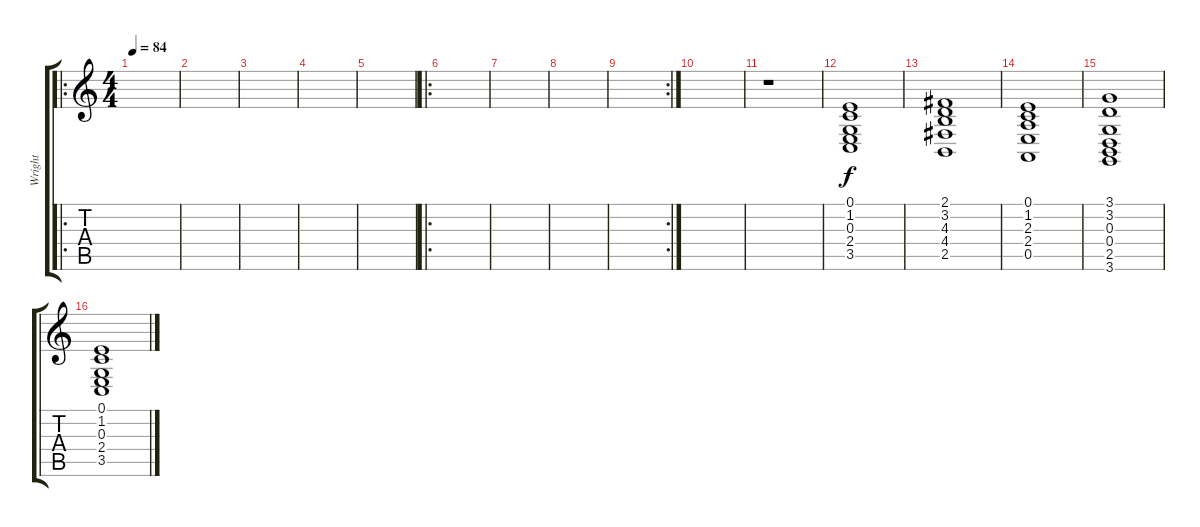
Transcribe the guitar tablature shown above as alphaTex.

\track ("Wright" "Wright") {instrument drawbarorgan}
\staff {score tabs}
\tuning (E4 B3 G3 D3 A2 E2) {hide}
\ro
\ts (4 4)
\tempo 84
\clef g2
\ks c
|
|
|
|
|
\ro
|
|
|
\rc 2
|
|
r.1 |
(0.1 1.2 0.3 2.4 3.5).1 |
(2.1 3.2 4.3 4.4 2.5).1 |
(0.1 1.2 2.3 2.4 0.5).1 |
(3.1 3.2 0.3 0.4 2.5 3.6).1 |
(0.1 1.2 0.3 2.4 3.5).1
